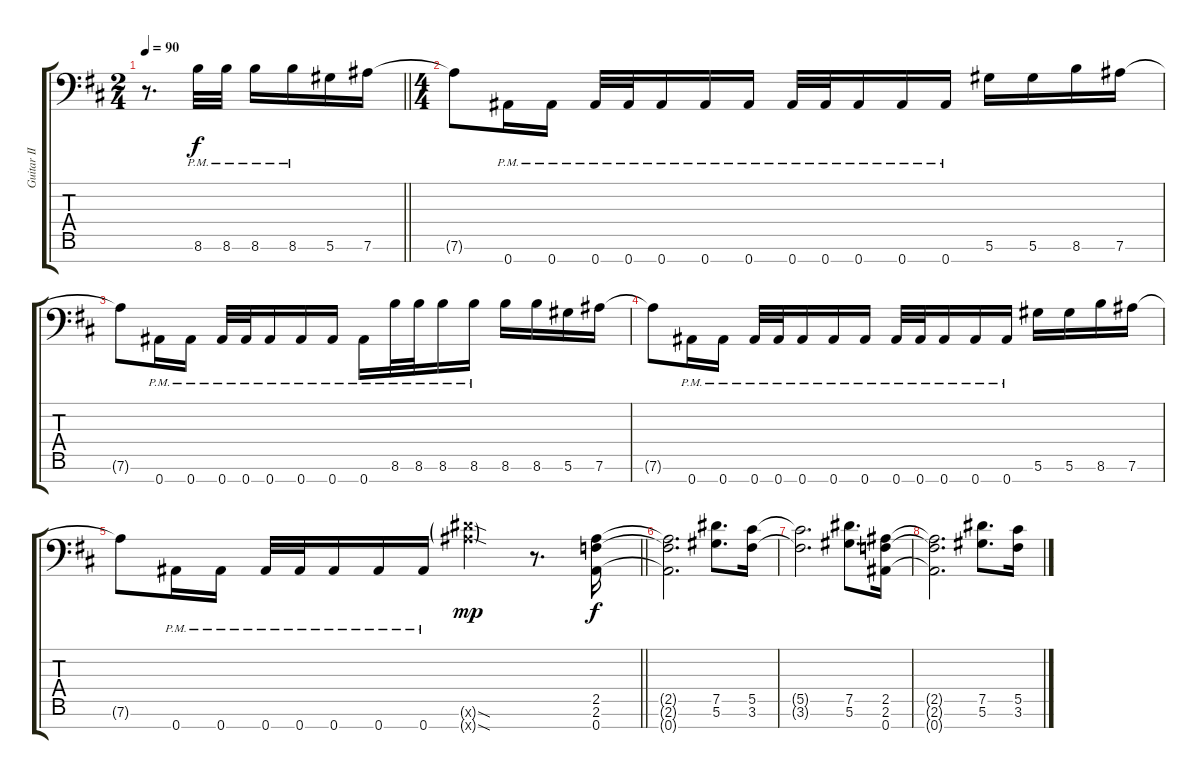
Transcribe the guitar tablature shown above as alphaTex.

\track ("Guitar II" "Guitar II") {instrument distortionguitar}
\staff {score tabs}
\tuning (Eb4 Bb3 Gb3 Db3 Ab2 Eb2 Bb1) {hide}
\ts (2 4)
\tempo 90
\clef f4
\barLineRight lightlight
\ks d
r.8{d dy f instrument distortionguitar} 8.6{pm}.32 8.6{pm}.32 8.6{pm}.16 8.6{pm}.16 5.6.16 7.6.16 |
\ts (4 4)
7.6{t}.8 0.7{pm}.16 0.7{pm}.16 0.7{pm}.32 0.7{pm}.32 0.7{pm}.16 0.7{pm}.16 0.7{pm}.16 0.7{pm}.32 0.7{pm}.32 0.7{pm}.16 0.7{pm}.16 0.7{pm}.16 5.6.16 5.6.16 8.6.16 7.6.16 |
7.6{t}.8 0.7{pm}.16 0.7{pm}.16 0.7{pm}.32 0.7{pm}.32 0.7{pm}.16 0.7{pm}.16 0.7{pm}.16 0.7{pm}.16 8.6{pm}.32 8.6{pm}.32 8.6{pm}.16 8.6{pm}.16 8.6.16 8.6.16 5.6.16 7.6.16 |
7.6{t}.8 0.7{pm}.16 0.7{pm}.16 0.7{pm}.32 0.7{pm}.32 0.7{pm}.16 0.7{pm}.16 0.7{pm}.16 0.7{pm}.32 0.7{pm}.32 0.7{pm}.16 0.7{pm}.16 0.7{pm}.16 5.6.16 5.6.16 8.6.16 7.6.16 |
\barLineRight lightlight
7.6{t}.8 0.7{pm}.16 0.7{pm}.16 0.7{pm}.32 0.7{pm}.32 0.7{pm}.16 0.7{pm}.16 0.7{pm}.16 (12.6{sod g x} 12.7{sod g x}).4{dy mp} r.8{d} (2.5 2.6 0.7).16{dy f} |
(2.5{t} 2.6{t} 0.7{t}).2{d} (7.5 5.6).8{d} (5.5 3.6).16 |
(5.5{t} 3.6{t}).2{d} (7.5 5.6).8{d} (2.5 2.6 0.7).16 |
(2.5{t} 2.6{t} 0.7{t}).2{d} (7.5 5.6).8{d} (5.5 3.6).16
